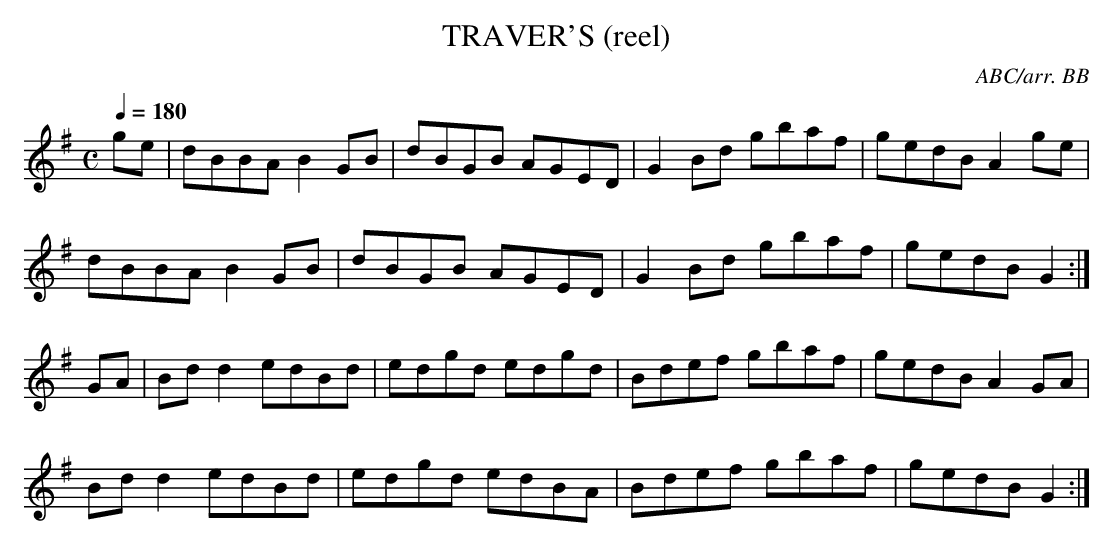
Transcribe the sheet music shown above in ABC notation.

X:1
T:TRAVER'S (reel)
C:ABC/arr. BB
M:C
L:1/8
Q:1/4=180
K:G
ge|dBBA B2GB|dBGB AGED|G2Bd gbaf|gedB A2ge|
dBBA B2GB|dBGB AGED|G2Bd gbaf|gedB G2 :|
GA|Bdd2 edBd|edgd edgd|Bdef gbaf|gedB A2GA|
Bdd2 edBd|edgd edBA|Bdef gbaf|gedB G2 :|
